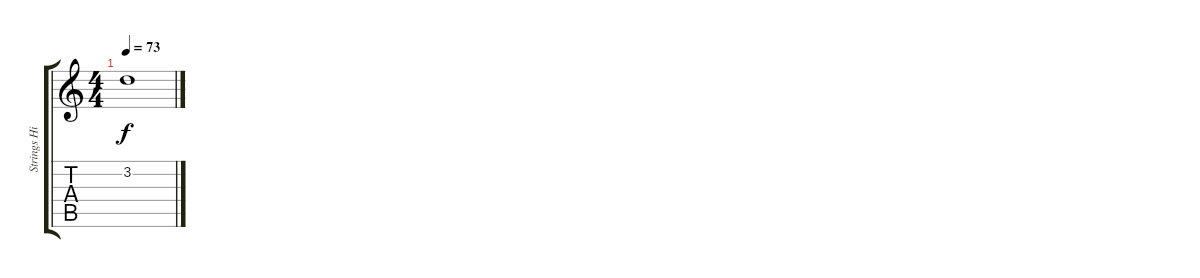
\track ("Strings High" "Strings Hi") {instrument stringensemble1}
\staff {score tabs}
\tuning (E5 B4 G4 D4 A3 E3) {hide}
\ts (4 4)
\tempo 73
\clef g2
\ks c
3.2.1{dy f}
